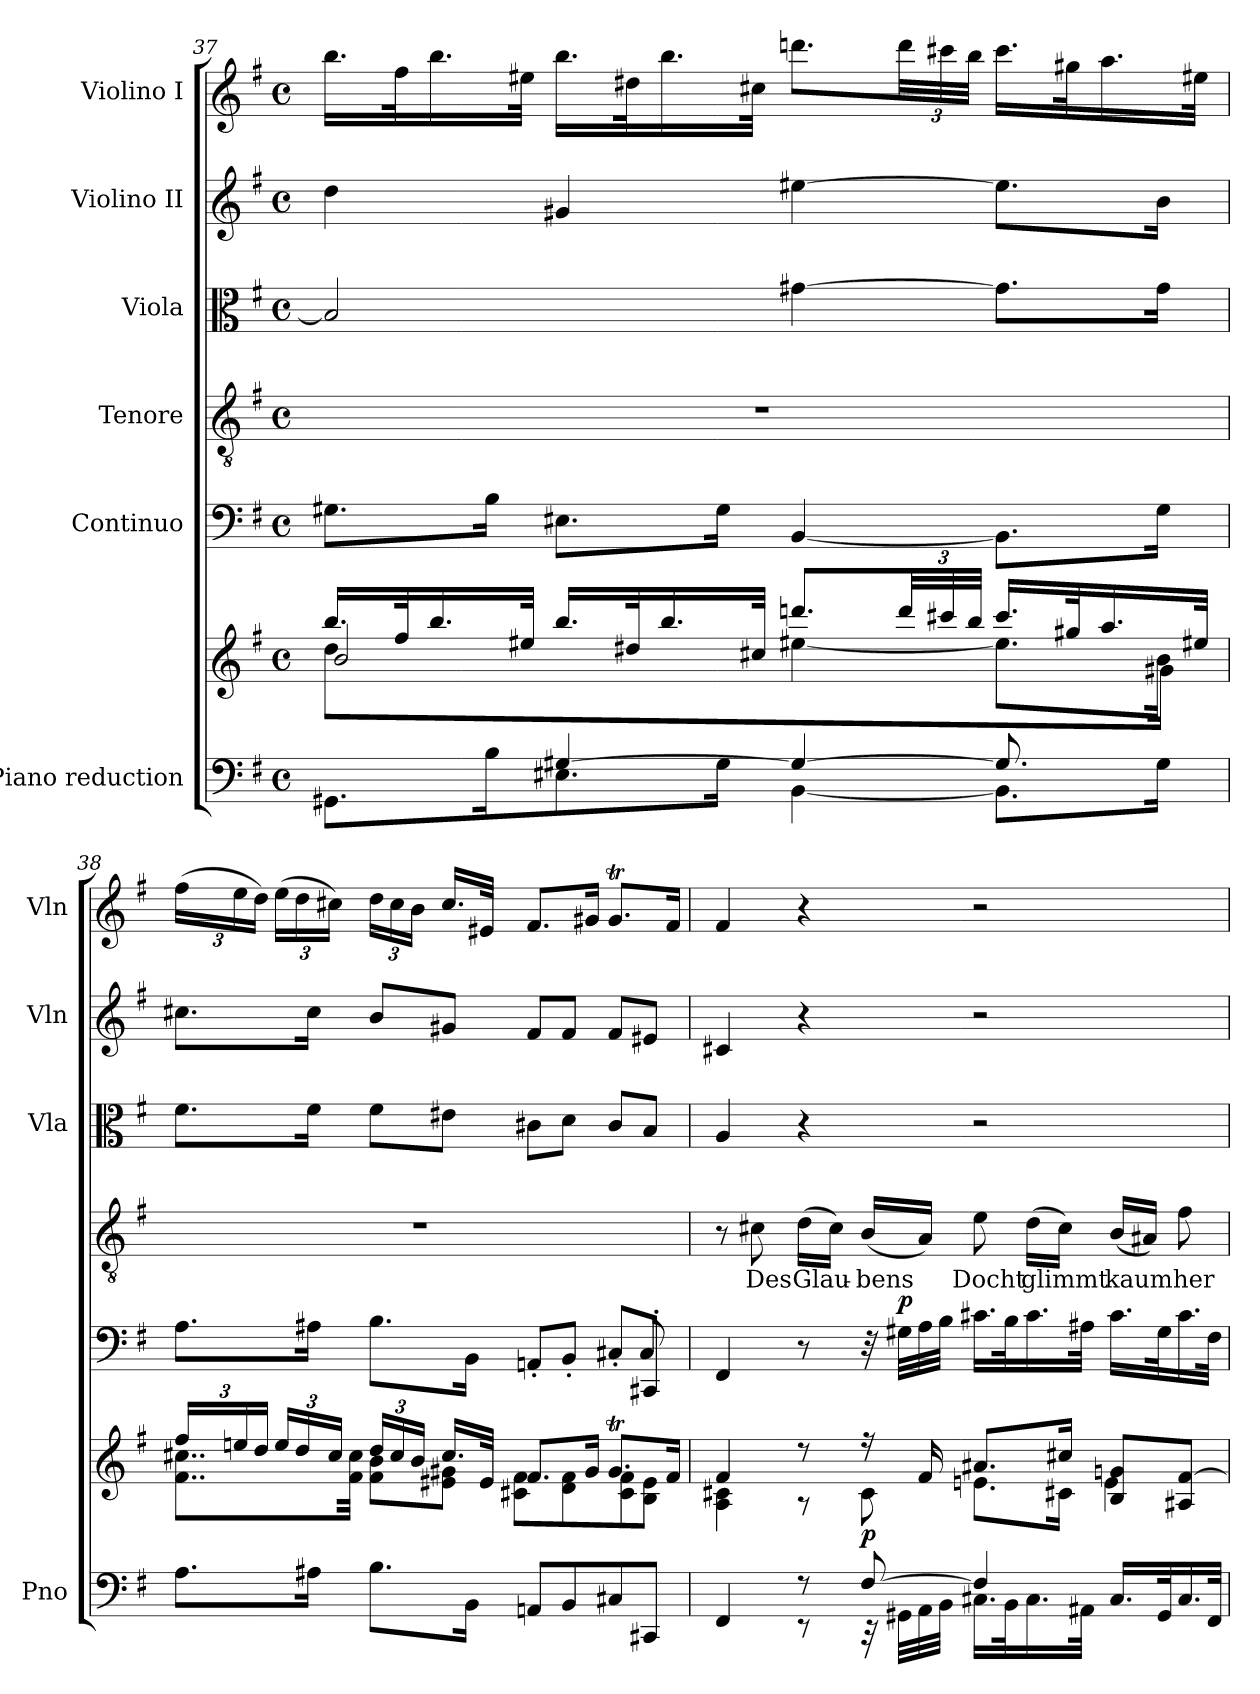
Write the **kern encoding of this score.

**kern	**kern	**dynam	**kern	**dynam	**kern	**text	**kern	**kern	**kern
*part6	*part6	*part6	*part5	*part5	*part4	*part4	*part3	*part2	*part1
*staff7	*staff6	*staff6/7	*staff5	*staff5	*staff4	*staff4	*staff3	*staff2	*staff1
*I"Piano reduction	*	*	*I"Continuo	*	*I"Tenore	*	*I"Viola	*I"Violino II	*I"Violino I
*I'Pno	*	*	*	*	*	*	*I'Vla	*I'Vln	*I'Vln
*clefF4	*clefG2	*	*clefF4	*	*clefGv2	*	*clefC3	*clefG2	*clefG2
*k[f#]	*k[f#]	*	*k[f#]	*	*k[f#]	*	*k[f#]	*k[f#]	*k[f#]
*M4/4	*M4/4	*	*M4/4	*	*M4/4	*	*M4/4	*M4/4	*M4/4
*met(c)	*met(c)	*	*met(c)	*	*met(c)	*	*met(c)	*met(c)	*met(c)
=37	=37	=37	=37	=37	=37	=37	=37	=37	=37
*^	*^	*	*	*	*	*	*	*	*
*	*	*	*^	*	*	*	*	*	*	*	*
4ryy	8.GG#X\L	16.bb/LL	2b/	4dd\	.	8.G#X\L	.	1r	.	2B/]	4dd\	16.bb\LL
.	.	32ff#/K	.	.	.	.	.	.	.	.	.	32ff#\K
.	.	16.bb/	.	.	.	.	.	.	.	.	.	16.bb\
.	16B\K	.	.	.	.	16B\Jk	.	.	.	.	.	.
.	.	32ee#X/JJk	.	.	.	.	.	.	.	.	.	32ee#X\JJk
[4G#X/	8.E#X\	16.bb/LL	.	8.ryy	.	8.E#X\L	.	.	.	.	4g#X/	16.bb\LL
.	.	32dd#X/K	.	.	.	.	.	.	.	.	.	32dd#X\K
.	.	16.bb/	.	.	.	.	.	.	.	.	.	16.bb\
*	*	*	*v	*v	*	*	*	*	*	*	*	*
.	16G#\Jk	.	.	.	16G#\Jk	.	.	.	.	.	.
.	.	32cc#X/JJk	.	.	.	.	.	.	.	.	32cc#X\JJk
4G#/_	[4BB\	8.dddn/L	[4ee#X\	.	[4BB/	.	.	.	[4g#X\	[4ee#X\	8.dddn\L
*	*	*Xbrackettup	*	*	*	*	*	*	*	*	*Xbrackettup
.	.	48ddd/LL	.	.	.	.	.	.	.	.	48ddd\LL
.	.	48ccc#X/	.	.	.	.	.	.	.	.	48ccc#X\
.	.	48bb/JJJ	.	.	.	.	.	.	.	.	48bb\JJJ
8.G#/L]	8.BB\L]	16.ccc#/LL	8.ee#\L]	.	8.BB\L]	.	.	.	8.g#\L]	8.ee#\L]	16.ccc#\LL
.	.	32gg#X/K	.	.	.	.	.	.	.	.	32gg#X\K
.	.	16.aa/	.	.	.	.	.	.	.	.	16.aa\
*	*	*	*^	*	*	*	*	*	*	*	*
16ryy	16G#\Jk	.	16b\Jk	16g#X\Jk	.	16G#\Jk	.	.	.	16g#\Jk	16b\Jk	.
.	.	32ee#X/JJk	.	.	.	.	.	.	.	.	.	32ee#X\JJk
*	*	*	*v	*v	*	*	*	*	*	*	*	*
!!LO:LB:g=z
=38	=38	=38	=38	=38	=38	=38	=38	=38	=38	=38	=38
*	*^	*	*	*	*^	*	*	*	*	*	*
*	*	*	*	*	*	*	*^	*	*	*	*	*	*
8.A\L	2ryy	2ryy	24ff#/LL	8..f#\ 8..cc#X\L	.	8.A\L	2ryy	2ryy	.	1r	.	8.f#\L	8.cc#X\L	(>24ff#\LL
.	.	.	24een/	.	.	.	.	.	.	.	.	.	.	24ee\
.	.	.	24dd/JJ	.	.	.	.	.	.	.	.	.	.	24dd\JJ)
.	.	.	24ee/LL	.	.	.	.	.	.	.	.	.	.	(>24ee\LL
.	.	.	24dd/	.	.	.	.	.	.	.	.	.	.	24dd\
16A#X\Jk	.	.	.	.	.	16A#X\Jk	.	.	.	.	.	16f#\Jk	16cc#\Jk	.
.	.	.	24cc#/JJ	.	.	.	.	.	.	.	.	.	.	24cc#X\JJ)
.	.	.	.	32f#\ 32cc#\Jkk	.	.	.	.	.	.	.	.	.	.
8.B\L	.	.	24dd/LL	8f#\ 8b\L	.	8.B\L	.	.	.	.	.	8f#\L	8b/L	24dd\LL
.	.	.	24cc#/	.	.	.	.	.	.	.	.	.	.	24cc#\
.	.	.	24b/JJ	.	.	.	.	.	.	.	.	.	.	24b\JJ
.	.	.	16.cc#/LL	8e#X\ 8g#X\J	.	.	.	.	.	.	.	8e#X\J	8g#X/J	16.cc#/LL
16BB\Jk	.	.	.	.	.	16BB\Jk	.	.	.	.	.	.	.	.
.	.	.	32e#/JJk	.	.	.	.	.	.	.	.	.	.	32e#X/JJk
8AAn/L	4ryy	4ryy	8.f#/L	8c#X\ 8f#\L	.	8AAn'/L	4ryy	4ryy	.	.	.	8c#X\L	8f#/L	8.f#/L
8BB/	.	.	.	8d\ 8f#\	.	8BB'/J	.	.	.	.	.	8d\J	8f#/J	.
.	.	.	16g#/Jk	.	.	.	.	.	.	.	.	.	.	16g#X/Jk
8C#X/	8ryy	8ryy	8.g#t/L	8c#\ 8f#\	.	8C#X'/L	8ryy	8ryy	.	.	.	8c#/L	8f#/L	8.g#t/L
8CC#X/J	8ryy	8ryy	.	8B\ 8e#\J	.	8CC#X'/J	8C#!/	8ryy	.	.	.	8B/J	8e#X/J	.
.	.	.	16f#/Jk	.	.	.	.	.	.	.	.	.	.	16f#/Jk
*	*v	*v	*	*	*	*v	*v	*v	*	*	*	*	*	*
=39	=39	=39	=39	=39	=39	=39	=39	=39	=39	=39	=39
4FF#/	4ryy	4f#/	4A\ 4c#X\	.	4FF#/	.	8r	.	4A/	4c#X/	4f#/
!	!	!	!	!	!	!	!	!LO:LY:b	!	!	!
.	.	.	.	.	.	.	8c#X\	Des	.	.	.
!	!	!	!	!	!	!	!	!LO:LY:b	!	!	!
8r	8r	8r	8r	.	8r	.	(>16d\LL	Glau-	4r	4r	4r
.	.	.	.	.	.	.	16c#\JJ)	.	.	.	.
!	!	!	!	!LO:DY:b	!	!	!	!LO:LY:b	!	!	!
[8F#/	32r	16r	8c#\	p	32r	.	(<16B/LL	-bens	.	.	.
!	!	!	!	!	!	!LO:DY:a	!	!	!	!	!
.	32GG#X\LLL	.	.	.	32G#X\LLL	p	.	.	.	.	.
.	32AA\	16f#/	.	.	32A\	.	16A/JJ)	.	.	.	.
.	32BB\JJJ	.	.	.	32B\JJJ	.	.	.	.	.	.
!	!	!	!	!	!	!	!	!LO:LY:b	!	!	!
4F#/]	16.C#X\LL	8.a#X/L	8.en\L	.	16.c#X\LL	.	8e\	Docht	2r	2r	2r
.	32BB\K	.	.	.	32B\K	.	.	.	.	.	.
!	!	!	!	!	!	!	!	!LO:LY:b	!	!	!
.	16.C#\	.	.	.	16.c#\	.	(>16d\LL	glimmt	.	.	.
.	.	16cc#X/Jk	16c#X\Jk	.	.	.	16c#\JJ)	.	.	.	.
.	32AA#X\JJk	.	.	.	32A#X\JJk	.	.	.	.	.	.
!	!	!	!	!	!	!	!	!LO:LY:b	!	!	!
16.C#/LL	4ryy	8B/ 8gn/L	4e\	.	16.c#\LL	.	(<16B/LL	kaum	.	.	.
.	.	.	.	.	.	.	16A#X/JJ)	.	.	.	.
32GG#/K	.	.	.	.	32G#\K	.	.	.	.	.	.
!	!	!	!	!	!	!	!	!LO:LY:b	!	!	!
16.C#/	.	8A#X/ [8f#/J	.	.	16.c#\	.	8f#\	her-	.	.	.
32FF#/JJk	.	.	.	.	32F#\JJk	.	.	.	.	.	.
*v	*v	*	*	*	*	*	*	*	*	*	*
*	*v	*v	*	*	*	*	*	*	*	*
=	=	=	=	=	=	=	=	=	=
*-	*-	*-	*-	*-	*-	*-	*-	*-	*-
